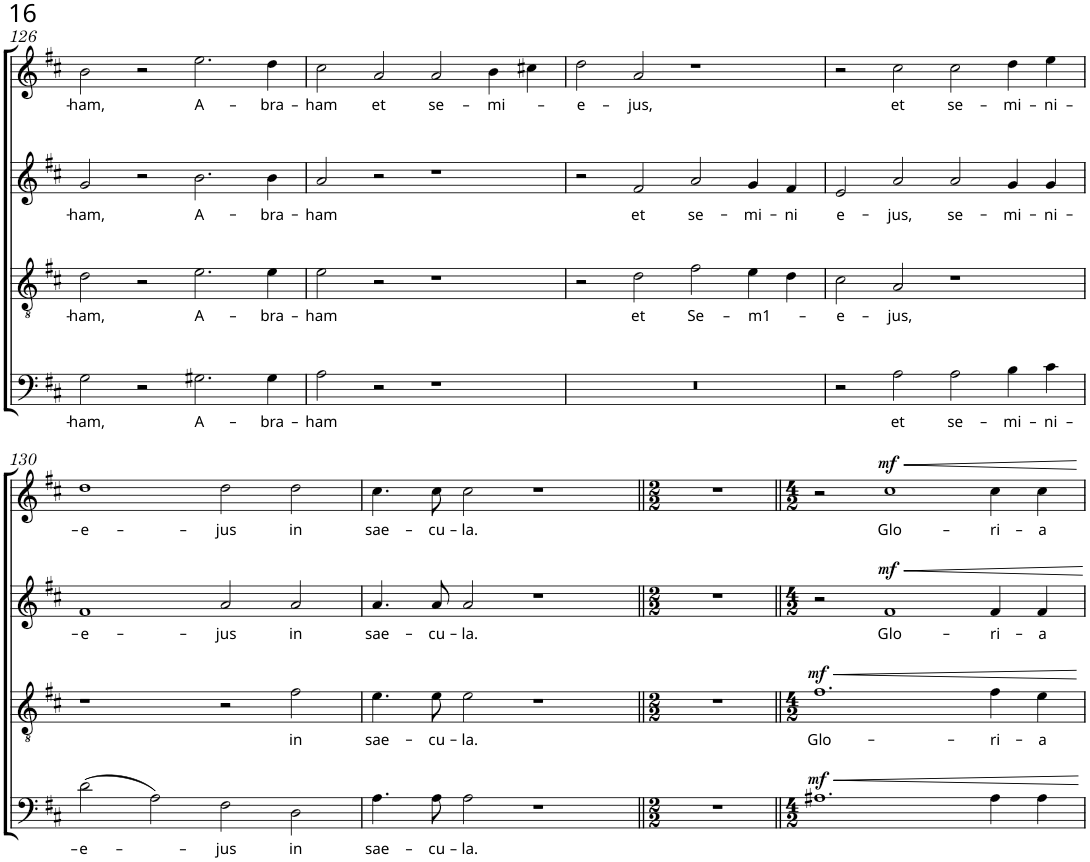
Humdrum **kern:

**kern	**text	**dynam	**kern	**text	**dynam	**kern	**text	**dynam	**kern	**text	**dynam
*part4	*part4	*part4	*part3	*part3	*part3	*part2	*part2	*part2	*part1	*part1	*part1
*staff4	*staff4	*staff4	*staff3	*staff3	*staff3	*staff2	*staff2	*staff2	*staff1	*staff1	*staff1
*I"Bass	*	*	*I"Tenor	*	*	*I"Alto	*	*	*I"Soprano	*	*
!!LO:PB:g=z
*clefF4	*	*	*clefGv2	*	*	*clefG2	*	*	*clefG2	*	*
*k[f#c#]	*	*	*k[f#c#]	*	*	*k[f#c#]	*	*	*k[f#c#]	*	*
*M4/2	*	*	*M4/2	*	*	*M4/2	*	*	*M4/2	*	*
=126	=126	=126	=126	=126	=126	=126	=126	=126	=126	=126	=126
!	!LO:LY:b	!	!	!LO:LY:b	!	!	!LO:LY:b	!	!	!LO:LY:b	!
2G\	-ham,	.	2d\	-ham,	.	2g/	-ham,	.	2b\	-ham,	.
2r	.	.	2r	.	.	2r	.	.	2r	.	.
!	!LO:LY:b	!	!	!LO:LY:b	!	!	!LO:LY:b	!	!	!LO:LY:b	!
2.G#X\	A-	.	2.e\	A-	.	2.b\	A-	.	2.ee\	A-	.
!	!LO:LY:b	!	!	!LO:LY:b	!	!	!LO:LY:b	!	!	!LO:LY:b	!
4G#\	-bra-	.	4e\	-bra-	.	4b\	-bra-	.	4dd\	-bra-	.
=127	=127	=127	=127	=127	=127	=127	=127	=127	=127	=127	=127
!	!LO:LY:b	!	!	!LO:LY:b	!	!	!LO:LY:b	!	!	!LO:LY:b	!
2A\	-ham	.	2e\	-ham	.	2a/	-ham	.	2cc#\	-ham	.
!	!	!	!	!	!	!	!	!	!	!LO:LY:b	!
2r	.	.	2r	.	.	2r	.	.	2a/	et	.
!	!	!	!	!	!	!	!	!	!	!LO:LY:b	!
1r	.	.	1r	.	.	1r	.	.	2a/	se-	.
!	!	!	!	!	!	!	!	!	!	!LO:LY:b	!
.	.	.	.	.	.	.	.	.	4b\	-mi-	.
.	.	.	.	.	.	.	.	.	4cc#X\	.	.
=128	=128	=128	=128	=128	=128	=128	=128	=128	=128	=128	=128
!	!	!	!	!	!	!	!	!	!	!LO:LY:b	!
0r	.	.	2r	.	.	2r	.	.	2dd\	-e-	.
!	!	!	!	!LO:LY:b	!	!	!LO:LY:b	!	!	!LO:LY:b	!
.	.	.	2d\	et	.	2f#/	et	.	2a/	-jus,	.
!	!	!	!	!LO:LY:b	!	!	!LO:LY:b	!	!	!	!
.	.	.	2f#\	Se-	.	2a/	se-	.	1r	.	.
!	!	!	!	!LO:LY:b	!	!	!LO:LY:b	!	!	!	!
.	.	.	4e\	-m1-	.	4g/	-mi-	.	.	.	.
!	!	!	!	!	!	!	!LO:LY:b	!	!	!	!
.	.	.	4d\	.	.	4f#/	-ni	.	.	.	.
=129	=129	=129	=129	=129	=129	=129	=129	=129	=129	=129	=129
!	!	!	!	!LO:LY:b	!	!	!LO:LY:b	!	!	!	!
2r	.	.	2c#\	-e-	.	2e/	e-	.	2r	.	.
!	!LO:LY:b	!	!	!LO:LY:b	!	!	!LO:LY:b	!	!	!LO:LY:b	!
2A\	et	.	2A/	-jus,	.	2a/	-jus,	.	2cc#\	et	.
!	!LO:LY:b	!	!	!	!	!	!LO:LY:b	!	!	!LO:LY:b	!
2A\	se-	.	1r	.	.	2a/	-se-	.	2cc#\	se-	.
!	!LO:LY:b	!	!	!	!	!	!LO:LY:b	!	!	!LO:LY:b	!
4B\	-mi-	.	.	.	.	4g/	-mi-	.	4dd\	-mi-	.
!	!LO:LY:b	!	!	!	!	!	!LO:LY:b	!	!	!LO:LY:b	!
4c#\	-ni-	.	.	.	.	4g/	-ni-	.	4ee\	-ni-	.
!!LO:LB:g=z
=130	=130	=130	=130	=130	=130	=130	=130	=130	=130	=130	=130
!	!LO:LY:b	!	!	!	!	!	!LO:LY:b	!	!	!LO:LY:b	!
(2d\	-e-	.	1r	.	.	1f#	-e-	.	1dd	-e-	.
2A\)	.	.	.	.	.	.	.	.	.	.	.
!	!LO:LY:b	!	!	!	!	!	!LO:LY:b	!	!	!LO:LY:b	!
2F#\	-jus	.	2r	.	.	2a/	-jus	.	2dd\	-jus	.
!	!LO:LY:b	!	!	!LO:LY:b	!	!	!LO:LY:b	!	!	!LO:LY:b	!
2D\	in	.	2f#\	in	.	2a/	in	.	2dd\	in	.
=131	=131	=131	=131	=131	=131	=131	=131	=131	=131	=131	=131
!	!LO:LY:b	!	!	!LO:LY:b	!	!	!LO:LY:b	!	!	!LO:LY:b	!
4.A\	sae-	.	4.e\	sae-	.	4.a/	sae-	.	4.cc#\	sae-	.
!	!LO:LY:b	!	!	!LO:LY:b	!	!	!LO:LY:b	!	!	!LO:LY:b	!
8A\	-cu-	.	8e\	-cu-	.	8a/	-cu-	.	8cc#\	-cu-	.
!	!LO:LY:b	!	!	!LO:LY:b	!	!	!LO:LY:b	!	!	!LO:LY:b	!
2A\	-la.	.	2e\	-la.	.	2a/	-la.	.	2cc#\	-la.	.
1r	.	.	1r	.	.	1r	.	.	1r	.	.
=132||	=132||	=132||	=132||	=132||	=132||	=132||	=132||	=132||	=132||	=132||	=132||
*M2/2	*	*	*M2/2	*	*	*M2/2	*	*	*M2/2	*	*
1r	.	.	1r	.	.	1r	.	.	1r	.	.
=133||	=133||	=133||	=133||	=133||	=133||	=133||	=133||	=133||	=133||	=133||	=133||
*M4/2	*	*	*M4/2	*	*	*M4/2	*	*	*M4/2	*	*
!	!	!LO:HP:b	!	!LO:LY:b	!LO:HP:b	!	!	!	!	!	!
!	!	!LO:DY:n=1:a	!	!	!LO:DY:n=1:a	!	!	!	!	!	!
1.A#X	.	< mf	1.f#	Glo-	< mf	2r	.	.	2r	.	.
!	!	!	!	!	!	!	!LO:LY:b	!LO:HP:b	!	!LO:LY:b	!LO:HP:b
!	!	!	!	!	!	!	!	!LO:DY:n=1:a	!	!	!LO:DY:n=1:a
.	.	.	.	.	.	1f#	Glo-	< mf	1cc#	Glo-	< mf
!	!	!	!	!LO:LY:b	!	!	!LO:LY:b	!	!	!LO:LY:b	!
4A#\	.	.	4f#\	ri-	.	4f#/	ri-	.	4cc#\	ri-	.
!	!	!	!	!LO:LY:b	!	!	!LO:LY:b	!	!	!LO:LY:b	!
4A#\	.	.	4e\	-a	.	4f#/	-a	.	4cc#\	-a	.
.	.	[	.	.	[	.	.	[	.	.	[
=	=	=	=	=	=	=	=	=	=	=	=
*-	*-	*-	*-	*-	*-	*-	*-	*-	*-	*-	*-
